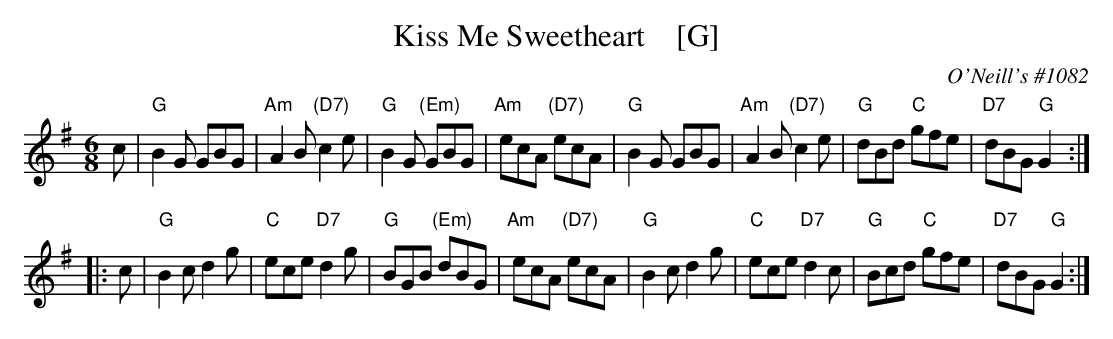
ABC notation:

X:1
T:Kiss Me Sweetheart    [G]
O:O'Neill's #1082
M:6/8
L:1/8
K:G
   c \
| "G"B2G GBG | "Am"A2B "(D7)"c2e | "G"B2G "(Em)"GBG | "Am"ecA "(D7)"ecA \
| "G"B2G GBG | "Am"A2B "(D7)"c2e | "G"dBd "C"gfe | "D7"dBG "G"G2 :|
|: c \
| "G"B2c d2g | "C"ece "D7"d2g | "G"BGB "(Em)"dBG | "Am"ecA "(D7)"ecA \
| "G"B2c d2g | "C"ece "D7"d2c | "G"Bcd "C"gfe | "D7"dBG "G"G2 :|
